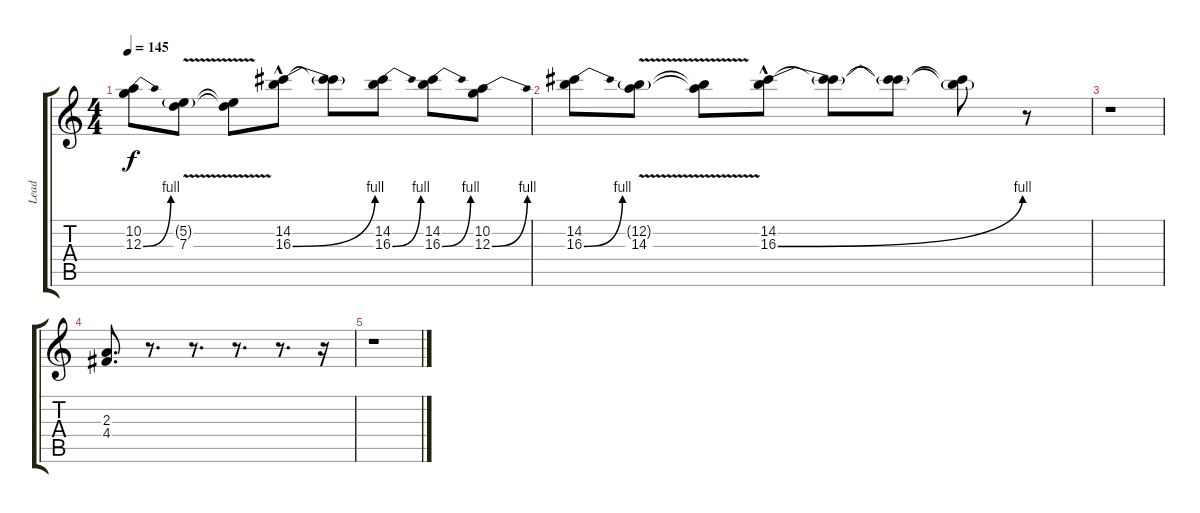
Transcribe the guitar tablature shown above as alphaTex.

\track ("Lead" "Lead") {instrument overdrivenguitar}
\staff {score tabs}
\tuning (E4 B3 G3 D3 A2 E2) {hide}
\ts (4 4)
\tempo 145
\clef g2
\ks c
(10.2 12.3{be (bend 0 0 60 4)}).8{dy f} (5.2{g} 7.3{v}).8 (5.2{t} 7.3{t}).8 (14.2{hac} 16.3{be (bend 0 0 60 4)}).8 (14.2{t} 16.3{t}).8 (14.2 16.3{be (bend 0 0 60 4)}).8 (14.2 16.3{be (bend 0 0 60 4)}).8 (10.2 12.3{be (bend 0 0 60 4)}).8 |
(14.2 16.3{be (bend 0 0 60 4)}).8 (12.2{v g} 14.3{v}).8 (12.2{t} 14.3{t}).8 (14.2{hac} 16.3{be (bend 0 0 60 4)}).8 (14.2{t} 16.3{t}).8 (14.2{t} 16.3{t}).8 (14.2{t} 16.3{t}).8 r.8 |
r.1 |
(2.3 4.4).8{d} r.8{d} r.8{d} r.8{d} r.8{d} r.16 |
r.1
